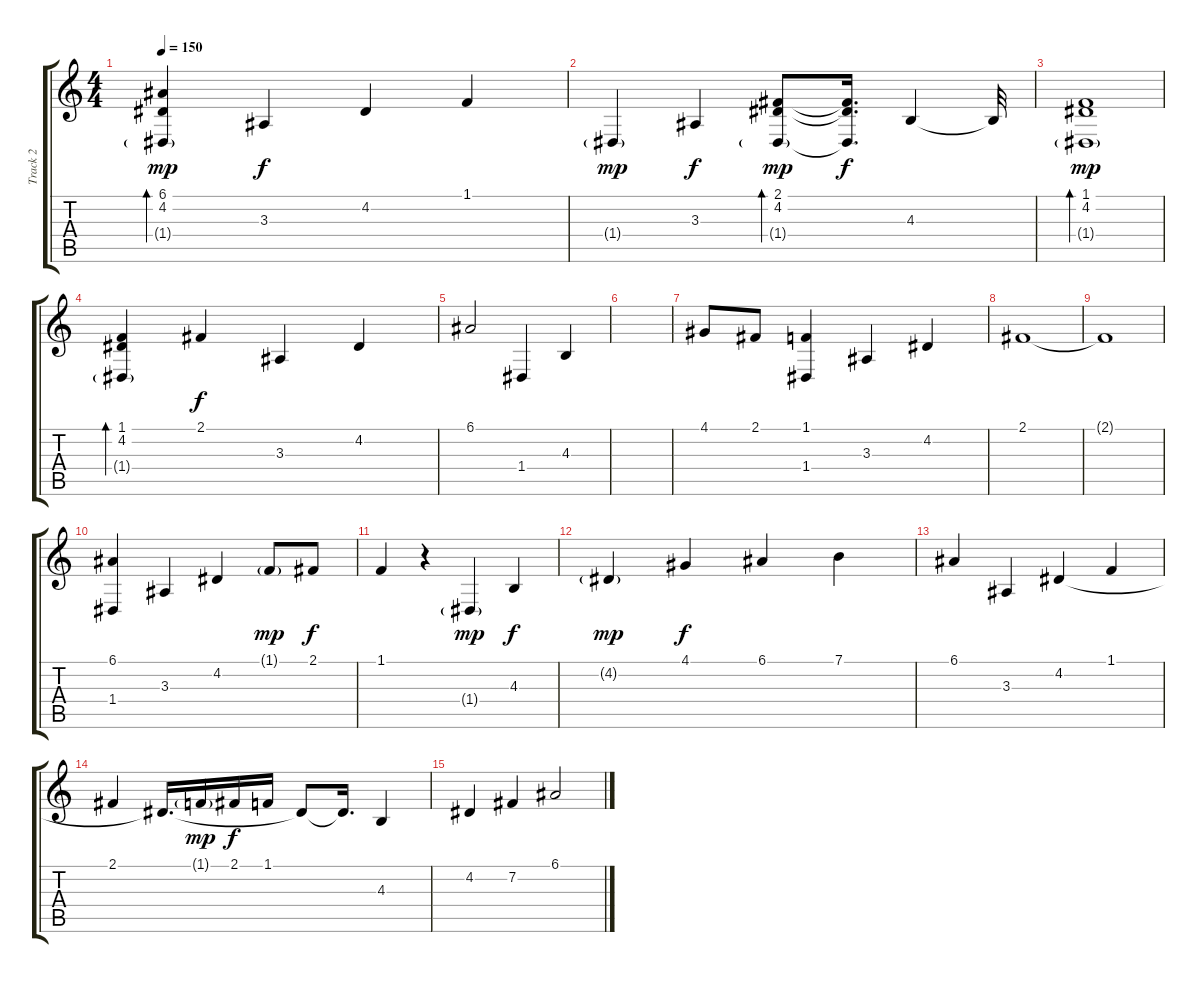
\track ("Track 2" "Track 2") {instrument orchestralharp}
\staff {score tabs}
\tuning (E4 B3 G3 D3 A2 E2) {hide}
\ts (4 4)
\tempo 150
\clef g2
\ks c
(6.1 4.2 1.4{g}).4{bd 240 dy mp} 3.3.4{dy f} 4.2.4 1.1.4 |
1.4{g}.4{dy mp} 3.3.4{dy f} (2.1 4.2 1.4{g}).8{bd 240 dy mp} (2.1{t} 4.2{t} 1.4{t}).16{d dy f} 4.3.4 4.3{t}.32 |
(1.1 4.2 1.4{g}).1{bd 120 dy mp} |
(1.1 4.2 1.4{g}).4{bd 240} 2.1.4{dy f} 3.3.4 4.2.4 |
6.1.2 1.4.4 4.3.4 |
|
4.1.8 2.1.8 (1.1 1.4).4 3.3.4 4.2.4 |
2.1.1 |
2.1{t}.1 |
(6.1 1.4).4 3.3.4 4.2.4 1.1{g}.8{dy mp} 2.1.8{dy f} |
1.1.4 r.4 1.4{g}.4{dy mp} 4.3.4{dy f} |
4.2{g}.4{dy mp} 4.1.4{dy f} 6.1.4 7.1.4 |
6.1.4 3.3.4 4.2.4 1.1.4 |
2.1.4 4.2{t}.16{d} 1.1{g}.16{dy mp} 2.1.16{dy f} 1.1.16 4.2{t}.8 4.2{t}.16{d} 4.3.4 |
4.2.4 7.2.4 6.1.2
